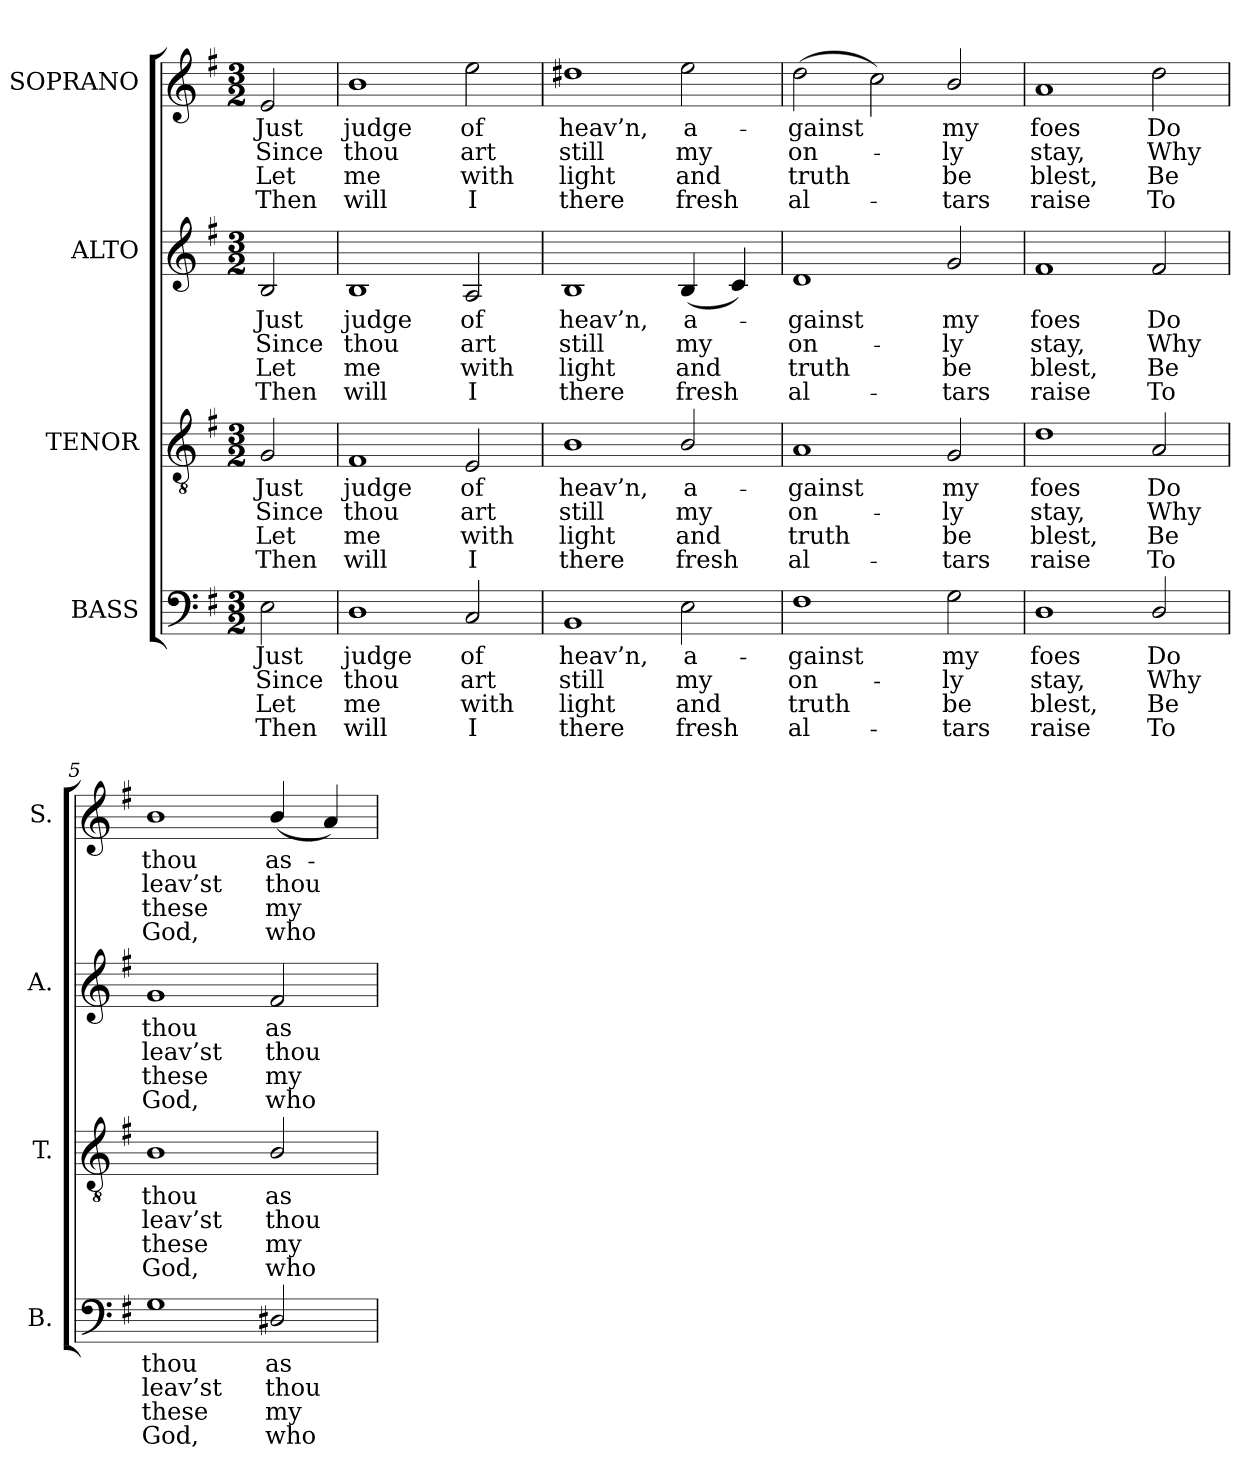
**kern	**text	**text	**text	**text	**kern	**text	**text	**text	**text	**kern	**text	**text	**text	**text	**kern	**text	**text	**text	**text
*part4	*part4	*part4	*part4	*part4	*part3	*part3	*part3	*part3	*part3	*part2	*part2	*part2	*part2	*part2	*part1	*part1	*part1	*part1	*part1
*staff4	*staff4	*staff4	*staff4	*staff4	*staff3	*staff3	*staff3	*staff3	*staff3	*staff2	*staff2	*staff2	*staff2	*staff2	*staff1	*staff1	*staff1	*staff1	*staff1
*I"BASS	*	*	*	*	*I"TENOR	*	*	*	*	*I"ALTO	*	*	*	*	*I"SOPRANO	*	*	*	*
*I'B.	*	*	*	*	*I'T.	*	*	*	*	*I'A.	*	*	*	*	*I'S.	*	*	*	*
!!LO:PB:g=z
*clefF4	*	*	*	*	*clefGv2	*	*	*	*	*clefG2	*	*	*	*	*clefG2	*	*	*	*
*	*	*	*	*	*ITrd7c12	*	*	*	*	*	*	*	*	*	*	*	*	*	*
*k[f#]	*	*	*	*	*k[f#]	*	*	*	*	*k[f#]	*	*	*	*	*k[f#]	*	*	*	*
*e:	*	*	*	*	*e:	*	*	*	*	*e:	*	*	*	*	*e:	*	*	*	*
*M3/2	*	*	*	*	*M3/2	*	*	*	*	*M3/2	*	*	*	*	*M3/2	*	*	*	*
=	=	=	=	=	=	=	=	=	=	=	=	=	=	=	=	=	=	=	=
!	!LO:LY:b:color=#000000	!LO:LY:b:color=#000000	!LO:LY:b:color=#000000	!LO:LY:b:color=#000000	!	!	!	!	!	!	!	!	!	!	!	!	!	!	!
!	!	!	!	!	!	!LO:LY:b:color=#000000	!LO:LY:b:color=#000000	!LO:LY:b:color=#000000	!LO:LY:b:color=#000000	!	!	!	!	!	!	!	!	!	!
!	!	!	!	!	!	!	!	!	!	!	!LO:LY:b:color=#000000	!LO:LY:b:color=#000000	!LO:LY:b:color=#000000	!LO:LY:b:color=#000000	!	!	!	!	!
!	!	!	!	!	!	!	!	!	!	!	!	!	!	!	!	!LO:LY:b:color=#000000	!LO:LY:b:color=#000000	!LO:LY:b:color=#000000	!LO:LY:b:color=#000000
2Ei\	Just	Since	Let	Then	2GGi/	Just	Since	Let	Then	2Bi/	Just	Since	Let	Then	2ei/	Just	Since	Let	Then
=1	=1	=1	=1	=1	=1	=1	=1	=1	=1	=1	=1	=1	=1	=1	=1	=1	=1	=1	=1
!	!LO:LY:b:color=#000000	!LO:LY:b:color=#000000	!LO:LY:b:color=#000000	!LO:LY:b:color=#000000	!	!	!	!	!	!	!	!	!	!	!	!	!	!	!
!	!	!	!	!	!	!LO:LY:b:color=#000000	!LO:LY:b:color=#000000	!LO:LY:b:color=#000000	!LO:LY:b:color=#000000	!	!	!	!	!	!	!	!	!	!
!	!	!	!	!	!	!	!	!	!	!	!LO:LY:b:color=#000000	!LO:LY:b:color=#000000	!LO:LY:b:color=#000000	!LO:LY:b:color=#000000	!	!	!	!	!
!	!	!	!	!	!	!	!	!	!	!	!	!	!	!	!	!LO:LY:b:color=#000000	!LO:LY:b:color=#000000	!LO:LY:b:color=#000000	!LO:LY:b:color=#000000
1Di	judge	thou	me	will	1FF#i	judge	thou	me	will	1Bi	judge	thou	me	will	1bi	judge	thou	me	will
!	!LO:LY:b:color=#000000	!LO:LY:b:color=#000000	!LO:LY:b:color=#000000	!LO:LY:b:color=#000000	!	!	!	!	!	!	!	!	!	!	!	!	!	!	!
!	!	!	!	!	!	!LO:LY:b:color=#000000	!LO:LY:b:color=#000000	!LO:LY:b:color=#000000	!LO:LY:b:color=#000000	!	!	!	!	!	!	!	!	!	!
!	!	!	!	!	!	!	!	!	!	!	!LO:LY:b:color=#000000	!LO:LY:b:color=#000000	!LO:LY:b:color=#000000	!LO:LY:b:color=#000000	!	!	!	!	!
!	!	!	!	!	!	!	!	!	!	!	!	!	!	!	!	!LO:LY:b:color=#000000	!LO:LY:b:color=#000000	!LO:LY:b:color=#000000	!LO:LY:b:color=#000000
2Ci/	of	art	with	I	2EEi/	of	art	with	I	2Ai/	of	art	with	I	2eei\	of	art	with	I
=2	=2	=2	=2	=2	=2	=2	=2	=2	=2	=2	=2	=2	=2	=2	=2	=2	=2	=2	=2
!	!LO:LY:b:color=#000000	!LO:LY:b:color=#000000	!LO:LY:b:color=#000000	!LO:LY:b:color=#000000	!	!	!	!	!	!	!	!	!	!	!	!	!	!	!
!	!	!	!	!	!	!LO:LY:b:color=#000000	!LO:LY:b:color=#000000	!LO:LY:b:color=#000000	!LO:LY:b:color=#000000	!	!	!	!	!	!	!	!	!	!
!	!	!	!	!	!	!	!	!	!	!	!LO:LY:b:color=#000000	!LO:LY:b:color=#000000	!LO:LY:b:color=#000000	!LO:LY:b:color=#000000	!	!	!	!	!
!	!	!	!	!	!	!	!	!	!	!	!	!	!	!	!	!LO:LY:b:color=#000000	!LO:LY:b:color=#000000	!LO:LY:b:color=#000000	!LO:LY:b:color=#000000
1BBi	heav’n,	still	light	there	1BBi	heav’n,	still	light	there	1Bi	heav’n,	still	light	there	1dd#Xi	heav’n,	still	light	there
!	!LO:LY:b:color=#000000	!LO:LY:b:color=#000000	!LO:LY:b:color=#000000	!LO:LY:b:color=#000000	!	!	!	!	!	!	!	!	!	!	!	!	!	!	!
!	!	!	!	!	!	!LO:LY:b:color=#000000	!LO:LY:b:color=#000000	!LO:LY:b:color=#000000	!LO:LY:b:color=#000000	!	!	!	!	!	!	!	!	!	!
!	!	!	!	!	!	!	!	!	!	!	!LO:LY:b:color=#000000	!LO:LY:b:color=#000000	!LO:LY:b:color=#000000	!LO:LY:b:color=#000000	!	!	!	!	!
!	!	!	!	!	!	!	!	!	!	!	!	!	!	!	!	!LO:LY:b:color=#000000	!LO:LY:b:color=#000000	!LO:LY:b:color=#000000	!LO:LY:b:color=#000000
2Ei\	a-	my	and	fresh	2BBi/	a-	my	and	fresh	(4Bi/	a-	my	and	fresh	2eei\	a-	my	and	fresh
.	.	.	.	.	.	.	.	.	.	4ci/)	.	.	.	.	.	.	.	.	.
=3	=3	=3	=3	=3	=3	=3	=3	=3	=3	=3	=3	=3	=3	=3	=3	=3	=3	=3	=3
!	!LO:LY:b:color=#000000	!LO:LY:b:color=#000000	!LO:LY:b:color=#000000	!LO:LY:b:color=#000000	!	!	!	!	!	!	!	!	!	!	!	!	!	!	!
!	!	!	!	!	!	!LO:LY:b:color=#000000	!LO:LY:b:color=#000000	!LO:LY:b:color=#000000	!LO:LY:b:color=#000000	!	!	!	!	!	!	!	!	!	!
!	!	!	!	!	!	!	!	!	!	!	!LO:LY:b:color=#000000	!LO:LY:b:color=#000000	!LO:LY:b:color=#000000	!LO:LY:b:color=#000000	!	!	!	!	!
!	!	!	!	!	!	!	!	!	!	!	!	!	!	!	!	!LO:LY:b:color=#000000	!LO:LY:b:color=#000000	!LO:LY:b:color=#000000	!LO:LY:b:color=#000000
1F#i	-gainst	on-	truth	al-	1AAi	-gainst	on-	truth	al-	1di	-gainst	on-	truth	al-	(2ddi\	-gainst	on-	truth	al-
.	.	.	.	.	.	.	.	.	.	.	.	.	.	.	2cci\)	.	.	.	.
!	!LO:LY:b:color=#000000	!LO:LY:b:color=#000000	!LO:LY:b:color=#000000	!LO:LY:b:color=#000000	!	!	!	!	!	!	!	!	!	!	!	!	!	!	!
!	!	!	!	!	!	!LO:LY:b:color=#000000	!LO:LY:b:color=#000000	!LO:LY:b:color=#000000	!LO:LY:b:color=#000000	!	!	!	!	!	!	!	!	!	!
!	!	!	!	!	!	!	!	!	!	!	!LO:LY:b:color=#000000	!LO:LY:b:color=#000000	!LO:LY:b:color=#000000	!LO:LY:b:color=#000000	!	!	!	!	!
!	!	!	!	!	!	!	!	!	!	!	!	!	!	!	!	!LO:LY:b:color=#000000	!LO:LY:b:color=#000000	!LO:LY:b:color=#000000	!LO:LY:b:color=#000000
2Gi\	my	-ly	-be	tars	2GGi/	my	-ly	-be	tars	2gi/	my	-ly	-be	tars	2bi/	my	-ly	-be	tars
=4	=4	=4	=4	=4	=4	=4	=4	=4	=4	=4	=4	=4	=4	=4	=4	=4	=4	=4	=4
!	!LO:LY:b:color=#000000	!LO:LY:b:color=#000000	!LO:LY:b:color=#000000	!LO:LY:b:color=#000000	!	!	!	!	!	!	!	!	!	!	!	!	!	!	!
!	!	!	!	!	!	!LO:LY:b:color=#000000	!LO:LY:b:color=#000000	!LO:LY:b:color=#000000	!LO:LY:b:color=#000000	!	!	!	!	!	!	!	!	!	!
!	!	!	!	!	!	!	!	!	!	!	!LO:LY:b:color=#000000	!LO:LY:b:color=#000000	!LO:LY:b:color=#000000	!LO:LY:b:color=#000000	!	!	!	!	!
!	!	!	!	!	!	!	!	!	!	!	!	!	!	!	!	!LO:LY:b:color=#000000	!LO:LY:b:color=#000000	!LO:LY:b:color=#000000	!LO:LY:b:color=#000000
1Di	foes	stay,	blest,	raise	1Di	foes	stay,	blest,	raise	1f#i	foes	stay,	blest,	raise	1ai	foes	stay,	blest,	raise
!	!LO:LY:b:color=#000000	!LO:LY:b:color=#000000	!LO:LY:b:color=#000000	!LO:LY:b:color=#000000	!	!	!	!	!	!	!	!	!	!	!	!	!	!	!
!	!	!	!	!	!	!LO:LY:b:color=#000000	!LO:LY:b:color=#000000	!LO:LY:b:color=#000000	!LO:LY:b:color=#000000	!	!	!	!	!	!	!	!	!	!
!	!	!	!	!	!	!	!	!	!	!	!LO:LY:b:color=#000000	!LO:LY:b:color=#000000	!LO:LY:b:color=#000000	!LO:LY:b:color=#000000	!	!	!	!	!
!	!	!	!	!	!	!	!	!	!	!	!	!	!	!	!	!LO:LY:b:color=#000000	!LO:LY:b:color=#000000	!LO:LY:b:color=#000000	!LO:LY:b:color=#000000
2Di/	Do	Why	Be	To	2AAi/	Do	Why	Be	To	2f#i/	Do	Why	Be	To	2ddi\	Do	Why	Be	To
=5	=5	=5	=5	=5	=5	=5	=5	=5	=5	=5	=5	=5	=5	=5	=5	=5	=5	=5	=5
!	!LO:LY:b:color=#000000	!LO:LY:b:color=#000000	!LO:LY:b:color=#000000	!LO:LY:b:color=#000000	!	!	!	!	!	!	!	!	!	!	!	!	!	!	!
!	!	!	!	!	!	!LO:LY:b:color=#000000	!LO:LY:b:color=#000000	!LO:LY:b:color=#000000	!LO:LY:b:color=#000000	!	!	!	!	!	!	!	!	!	!
!	!	!	!	!	!	!	!	!	!	!	!LO:LY:b:color=#000000	!LO:LY:b:color=#000000	!LO:LY:b:color=#000000	!LO:LY:b:color=#000000	!	!	!	!	!
!	!	!	!	!	!	!	!	!	!	!	!	!	!	!	!	!LO:LY:b:color=#000000	!LO:LY:b:color=#000000	!LO:LY:b:color=#000000	!LO:LY:b:color=#000000
1Gi	thou	leav’st	these	God,	1BBi	thou	leav’st	these	God,	1gi	thou	leav’st	these	God,	1bi	thou	leav’st	these	God,
!	!LO:LY:b:color=#000000	!LO:LY:b:color=#000000	!LO:LY:b:color=#000000	!LO:LY:b:color=#000000	!	!	!	!	!	!	!	!	!	!	!	!	!	!	!
!	!	!	!	!	!	!LO:LY:b:color=#000000	!LO:LY:b:color=#000000	!LO:LY:b:color=#000000	!LO:LY:b:color=#000000	!	!	!	!	!	!	!	!	!	!
!	!	!	!	!	!	!	!	!	!	!	!LO:LY:b:color=#000000	!LO:LY:b:color=#000000	!LO:LY:b:color=#000000	!LO:LY:b:color=#000000	!	!	!	!	!
!	!	!	!	!	!	!	!	!	!	!	!	!	!	!	!	!LO:LY:b:color=#000000	!LO:LY:b:color=#000000	!LO:LY:b:color=#000000	!LO:LY:b:color=#000000
2D#Xi/	as-	thou	my	who	2BBi/	as-	thou	my	who	2f#i/	as-	thou	my	who	(4bi/	as-	thou	my	who
.	.	.	.	.	.	.	.	.	.	.	.	.	.	.	4ai/)	.	.	.	.
=	=	=	=	=	=	=	=	=	=	=	=	=	=	=	=	=	=	=	=
*-	*-	*-	*-	*-	*-	*-	*-	*-	*-	*-	*-	*-	*-	*-	*-	*-	*-	*-	*-
